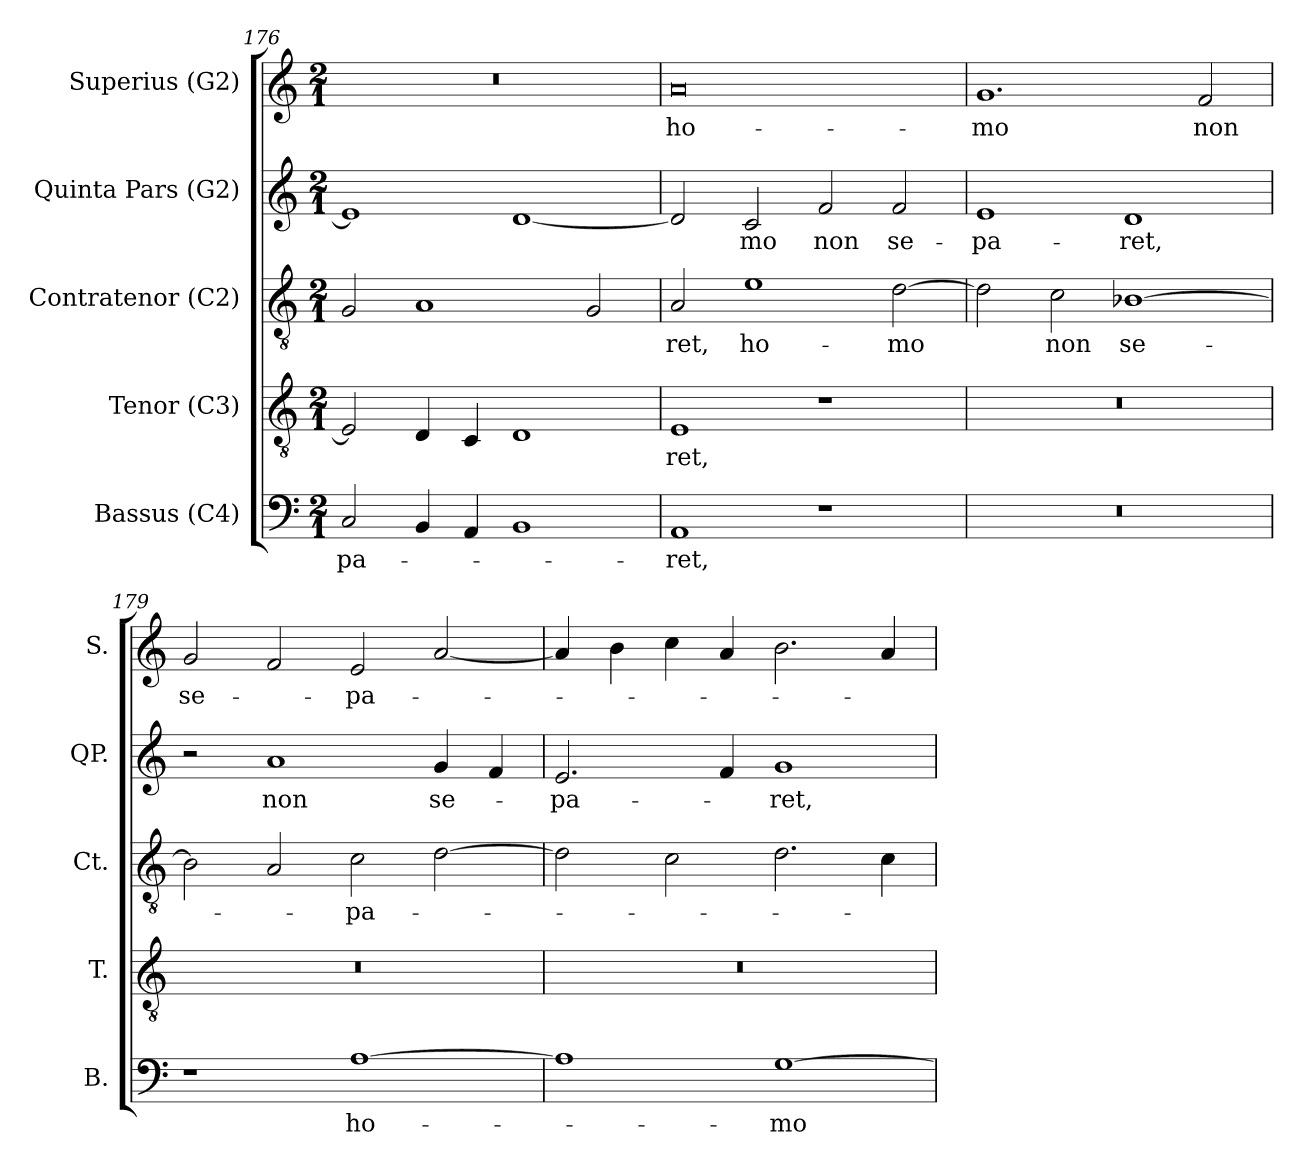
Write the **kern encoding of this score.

**kern	**text	**kern	**text	**kern	**text	**kern	**text	**kern	**text
*part5	*part5	*part4	*part4	*part3	*part3	*part2	*part2	*part1	*part1
*staff5	*staff5	*staff4	*staff4	*staff3	*staff3	*staff2	*staff2	*staff1	*staff1
*I"Bassus (C4)	*	*I"Tenor (C3)	*	*I"Contratenor (C2)	*	*I"Quinta Pars (G2)	*	*I"Superius (G2)	*
*I'B.	*	*I'T.	*	*I'Ct.	*	*I'QP.	*	*I'S.	*
*clefF4	*	*clefGv2	*	*clefGv2	*	*clefG2	*	*clefG2	*
*	*	*ITrd7c12	*	*ITrd7c12	*	*ITrd7c12	*	*	*
*k[]	*	*k[]	*	*k[]	*	*k[]	*	*k[]	*
*C:	*	*C:	*	*C:	*	*C:	*	*C:	*
*M2/1	*	*M2/1	*	*M2/1	*	*M2/1	*	*M2/1	*
=176	=176	=176	=176	=176	=176	=176	=176	=176	=176
!	!LO:LY:b:color=#000000	!	!	!	!	!	!	!LO:N:vis=1	!
2Ci/	-pa-	2EEi/]	.	2GGi/	.	1Ei]	.	0r	.
4BBi/	.	4DDi/	.	1AAi	.	.	.	.	.
4AAi/	.	4CCi/	.	.	.	.	.	.	.
1BBi	.	1DDi	.	.	.	[1Di	.	.	.
.	.	.	.	2GGi/	.	.	.	.	.
=177	=177	=177	=177	=177	=177	=177	=177	=177	=177
!	!LO:LY:b:color=#000000	!	!	!	!	!	!	!	!
!	!	!	!LO:LY:b:color=#000000	!	!	!	!	!	!
!	!	!	!	!	!LO:LY:b:color=#000000	!	!	!	!
!	!	!	!	!	!	!	!	!	!LO:LY:b:color=#000000
1AAi	-ret,	1EEi	-ret,	2AAi/	-ret,	2Di/]	.	0ai	ho-
!	!	!	!	!	!LO:LY:b:color=#000000	!	!	!	!
!	!	!	!	!	!	!	!LO:LY:b:color=#000000	!	!
.	.	.	.	1Ei	ho-	2Ci/	-mo	.	.
!	!	!	!	!	!	!	!LO:LY:b:color=#000000	!	!
1r	.	1r	.	.	.	2Fi/	non	.	.
!	!	!	!	!	!LO:LY:b:color=#000000	!	!	!	!
!	!	!	!	!	!	!	!LO:LY:b:color=#000000	!	!
.	.	.	.	[2Di\	-mo	2Fi/	se-	.	.
=178	=178	=178	=178	=178	=178	=178	=178	=178	=178
!LO:N:vis=1	!	!LO:N:vis=1	!	!	!	!	!	!	!
!	!	!	!	!	!	!	!LO:LY:b:color=#000000	!	!
!	!	!	!	!	!	!	!	!	!LO:LY:b:color=#000000
0r	.	0r	.	2Di\]	.	1Ei	-pa-	1.gi	-mo
!	!	!	!	!	!LO:LY:b:color=#000000	!	!	!	!
.	.	.	.	2Ci\	non	.	.	.	.
!	!	!	!	!	!LO:LY:b:color=#000000	!	!	!	!
!	!	!	!	!	!	!	!LO:LY:b:color=#000000	!	!
.	.	.	.	[1BB-Xi	se-	1Di	-ret,	.	.
!	!	!	!	!	!	!	!	!	!LO:LY:b:color=#000000
.	.	.	.	.	.	.	.	2fi/	non
!!LO:PB:g=z
=179	=179	=179	=179	=179	=179	=179	=179	=179	=179
!	!	!LO:N:vis=1	!	!	!	!	!	!	!
!	!	!	!	!	!	!	!	!	!LO:LY:b:color=#000000
1r	.	0r	.	2BB-i\]	.	2r	.	2gi/	se-
!	!	!	!	!	!	!	!LO:LY:b:color=#000000	!	!
.	.	.	.	2AAi/	.	1Ai	non	2fi/	.
!	!LO:LY:b:color=#000000	!	!	!	!	!	!	!	!
!	!	!	!	!	!LO:LY:b:color=#000000	!	!	!	!
!	!	!	!	!	!	!	!	!	!LO:LY:b:color=#000000
[1Ai	ho-	.	.	2Ci\	-pa-	.	.	2ei/	-pa-
!	!	!	!	!	!	!	!LO:LY:b:color=#000000	!	!
.	.	.	.	[2Di\	.	4Gi/	se-	[2ai/	.
.	.	.	.	.	.	4Fi/	.	.	.
=180	=180	=180	=180	=180	=180	=180	=180	=180	=180
!	!	!LO:N:vis=1	!	!	!	!	!	!	!
!	!	!	!	!	!	!	!LO:LY:b:color=#000000	!	!
1Ai]	.	0r	.	2Di\]	.	2.Ei/	-pa-	4ai/]	.
.	.	.	.	.	.	.	.	4bi\	.
.	.	.	.	2Ci\	.	.	.	4cci\	.
.	.	.	.	.	.	4Fi/	.	4ai/	.
!	!LO:LY:b:color=#000000	!	!	!	!	!	!	!	!
!	!	!	!	!	!	!	!LO:LY:b:color=#000000	!	!
[1Gi	-mo	.	.	2.Di\	.	1Gi	-ret,	2.bi\	.
.	.	.	.	4Ci\	.	.	.	4ai/	.
=	=	=	=	=	=	=	=	=	=
*-	*-	*-	*-	*-	*-	*-	*-	*-	*-
